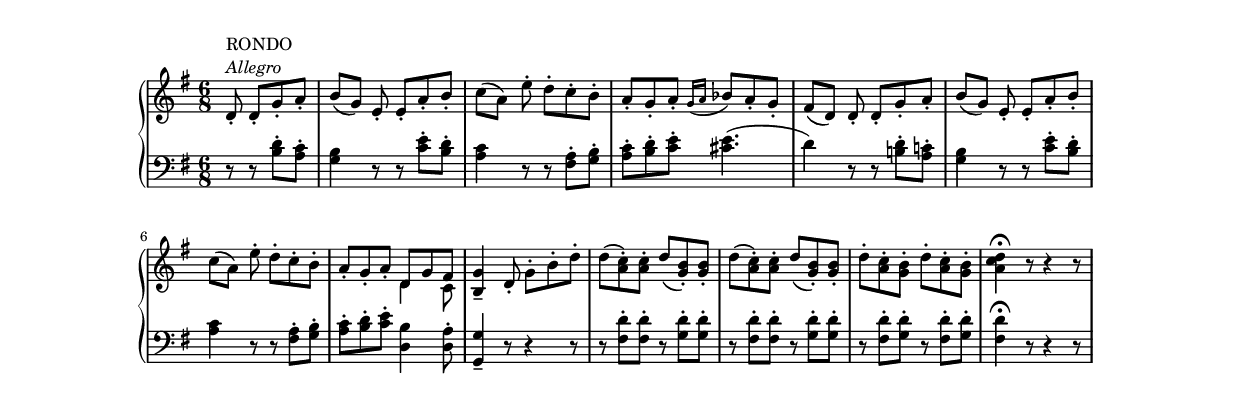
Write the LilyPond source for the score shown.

%% DO NOT EDIT this file manually; it is automatically
%% generated from LSR http://lsr.dsi.unimi.it
%% Make any changes in LSR itself, or in Documentation/snippets/new/ ,
%% and then run scripts/auxiliar/makelsr.py
%%
%% This file is in the public domain.
\version "2.14.2"

\header {
  lsrtags = "headword"

  texidoc = "
Expressive headword

"
  doctitle = "Expressive headword"
} % begin verbatim

\include "english.ly"
#(set-global-staff-size 15)
\paper {
  line-width = 16\cm
  indent = 0\cm
}

% NR 1.3 Expressive marks

% L. v. Beethoven, Op. 49 no. 1
% Piano sonata 19 - "Leichte Sonate"
% measures 1 - 12

%\layout {
%   \context {
%      \Score
%      \override SpacingSpanner #'base-shortest-duration =
%         #(ly:make-moment 1 20)
%   }
%}

\new PianoStaff <<

   % RH Staff
   \new Staff {
      \clef treble
      \key g \major
      \time 6/8
      \partial 2
      \once \override TextScript #'staff-padding = #2
      d'8 \staccato
      ^ \markup { \column {
         RONDO
         \italic Allegro } }
      d'8 \staccato
      g'8 \staccato
      a'8 \staccato

      |

      b'8 [ (
      g'8 ] )
      e'8 \staccato
      e' \staccato
      a'8 \staccato
      b'8 \staccato

      |

      c''8 [ (
      a'8 ] )
      e''8 \staccato
      d''8 \staccato
      c''8 \staccato
      b'8 \staccato

      |

      a'8 \staccato
      g'8 \staccato
      a'8 \staccato
      \acciaccatura { g'16 [ a'16 ] }
      bf'8
      a'8 \staccato
      g'8 \staccato

      |

      fs'8 [ (
      d'8 ] )
      d'8 \staccato
      d'8 \staccato
      g'8 \staccato
      a'8 \staccato

      |

      b'8 [ (
      g'8 ] )
      e'8 \staccato
      e'8 \staccato
      a'8 \staccato
      b'8 \staccato

      |

      c''8 [ (
      a'8 ] )
      e''8 \staccato
      d''8 \staccato
      c''8 \staccato
      b'8 \staccato

      |

      a'8 \staccato
      g'8 \staccato
      a'8 \staccato
      <<
         {
            \voiceOne
            d'8
            g'8
            fs'8
            \oneVoice
         }
         \new Voice {
            \voiceTwo
            d'4
            c'8
            \oneVoice
         }
      >>

      |

      <b g'>4 \tenuto
      d'8 \staccato
      g'8 \staccato
      b'8 \staccato
      d''8 \staccato

      |

      d''8 (
      <c'' a'>8 \staccato )
      <c'' a'>8 \staccato
      d''8 (
      <b' g'>8 \staccato )
      <b' g'>8 \staccato

      |

      d''8 (
      <c'' a'>8 \staccato )
      <c'' a'>8 \staccato
      d''8 (
      <b' g'>8 \staccato )
      <b' g'>8 \staccato

      |

      d''8 \staccato
      <c'' a'>8 \staccato
      <b' g'>8 \staccato
      d'' \staccato
      <c'' a'>8 \staccato
      <b' g'>8 \staccato

      |

      <d'' c'' a'>4 \fermata
      r8 r4 r8
   }

   % LH Staff
   \new Staff {
      \clef bass
      \key g \major
      \time 6/8
      \partial 2
      r8
      r8
      <d' b>8 \staccato
      <c' a>8 \staccato

      |

      <b g>4
      r8
      r8
      <e' c'>8 \staccato
      <d' b>8 \staccato

      |

      <c' a>4
      r8
      r8
      <a fs>8 \staccato
      <b g>8 \staccato

      |

      <c' a>8 \staccato
      <b d'>8 \staccato
      <e' c'>8 \staccato
      <e' cs'>4. (

      |

      d'4 )
      r8
      r8
      <d' b!>8 \staccato
      <c'! a>8 \staccato

      |

      <b g>4
      r8
      r8
      <e' c'>8 \staccato
      <d' b>8 \staccato

      |

      <c' a>4
      r8
      r8
      <a fs>8 \staccato
      <b g>8 \staccato

      |

      <c' a>8 \staccato
      <d' b>8 \staccato
      <e' c'>8 \staccato
      <b d>4
      <a d>8 \staccato

      |

      <g g,>4 \tenuto
      r8
      r4
      r8

      |

      r8
      <d' fs>8 \staccato
      <d' fs>8 \staccato
      r8
      <d' g>8 \staccato
      <d' g>8 \staccato

      |

      r8
      <d' fs>8 \staccato
      <d' fs>8 \staccato
      r8
      <d' g>8 \staccato
      <d' g>8 \staccato

      |

      r8
      <d' fs>8 \staccato
      <d' g>8 \staccato
      r8
      <d' fs>8 \staccato
      <d' g>8 \staccato

      |

      <d' fs>4 \fermata
      r8 r4 r8
   }

>>
